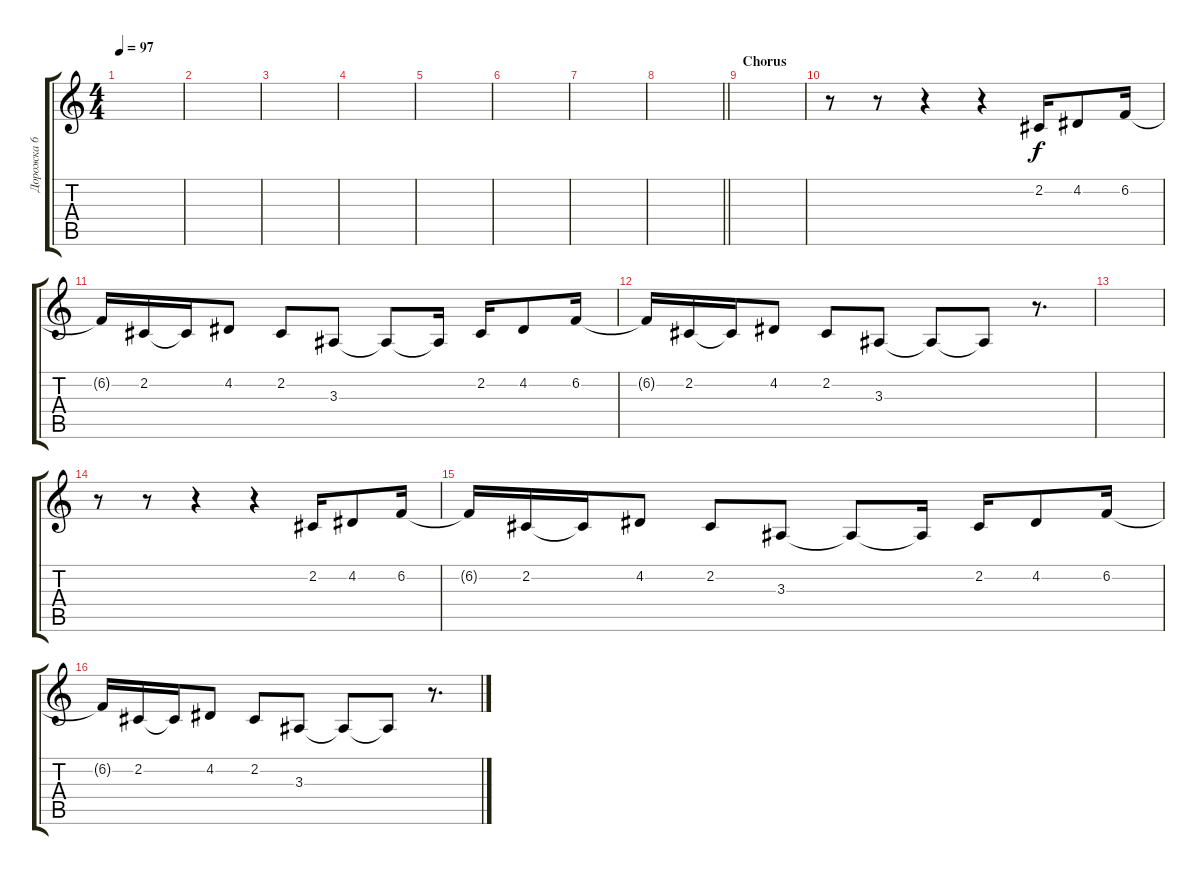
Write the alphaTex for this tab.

\track ("Дорожка 6" "Дорожка 6") {instrument altosax}
\staff {score tabs}
\tuning (E4 B3 G3 D3 A2 E2) {hide}
\ts (4 4)
\tempo 97
\clef g2
\ks c
|
|
|
|
|
|
|
\barLineRight lightlight
|
\section ("" "Сhorus")
|
r.8 r.8 r.4 r.4 2.2.16 4.2.8 6.2.16 |
6.2{t}.16 2.2.16 2.2{t}.16 4.2.8 2.2.8 3.3.8 3.3{t}.8 3.3{t}.16 2.2.16 4.2.8 6.2.16 |
6.2{t}.16 2.2.16 2.2{t}.16 4.2.8 2.2.8 3.3.8 3.3{t}.8 3.3{t}.8 r.8{d} |
|
r.8 r.8 r.4 r.4 2.2.16 4.2.8 6.2.16 |
6.2{t}.16 2.2.16 2.2{t}.16 4.2.8 2.2.8 3.3.8 3.3{t}.8 3.3{t}.16 2.2.16 4.2.8 6.2.16 |
6.2{t}.16 2.2.16 2.2{t}.16 4.2.8 2.2.8 3.3.8 3.3{t}.8 3.3{t}.8 r.8{d}
